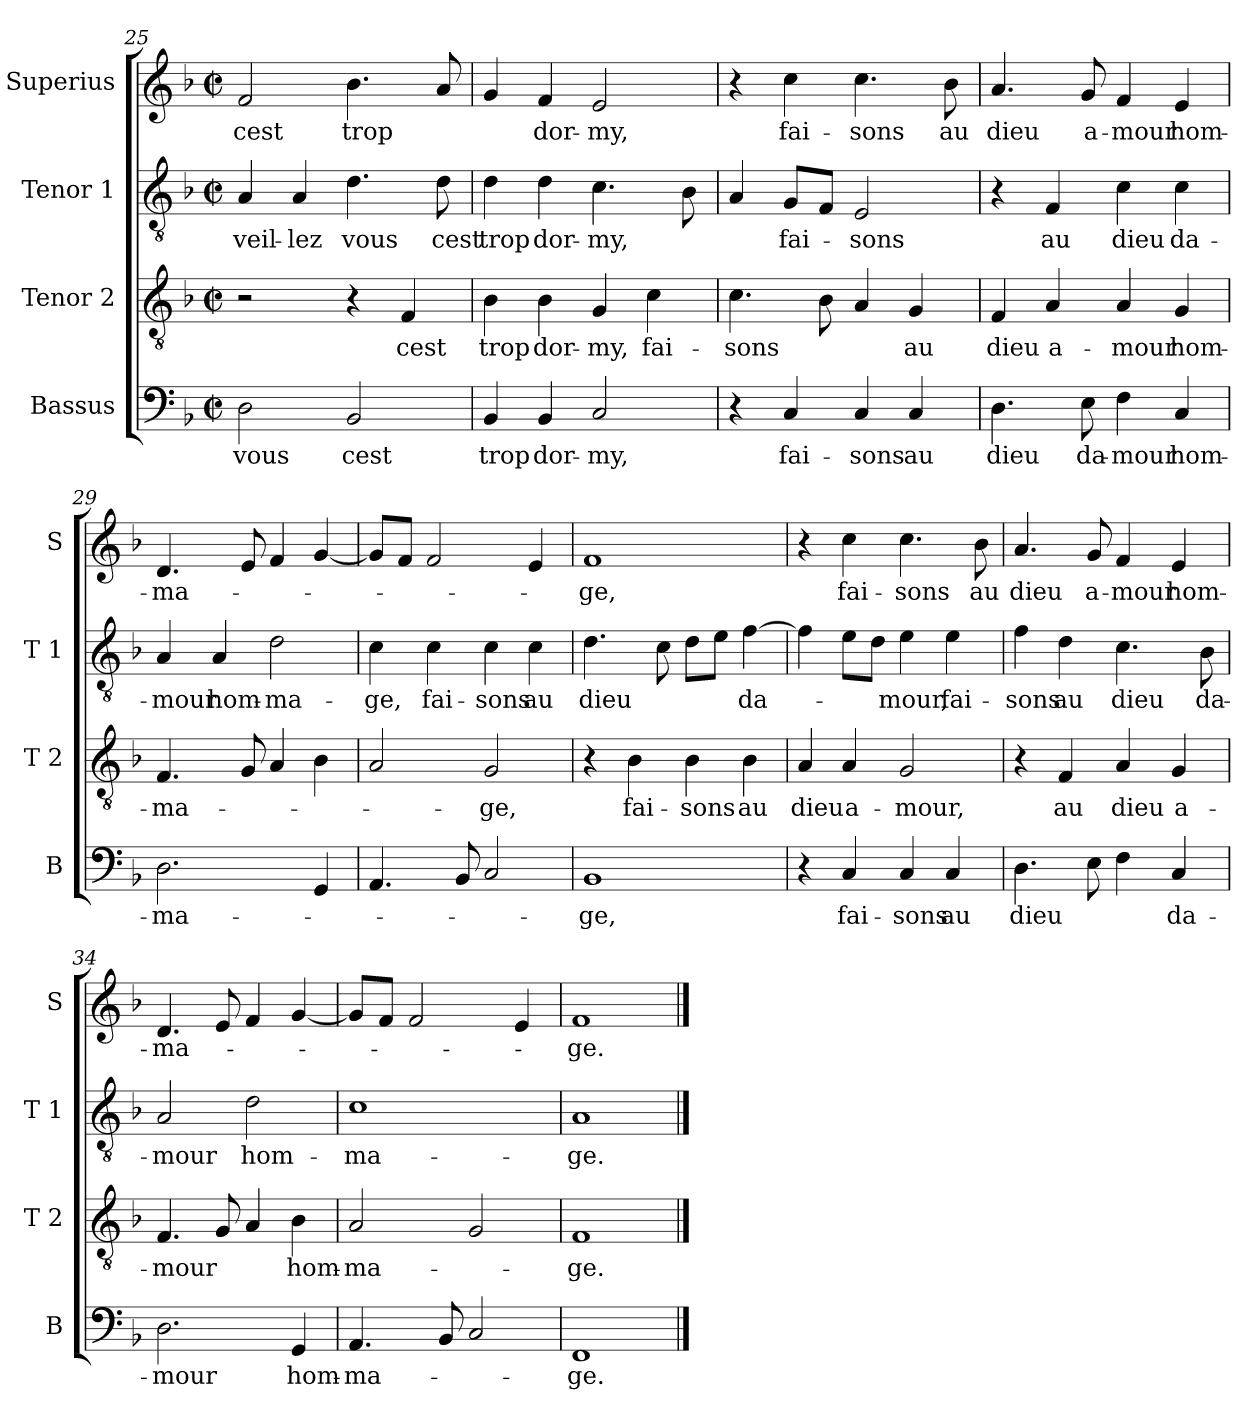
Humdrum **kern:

**kern	**text	**kern	**text	**kern	**text	**kern	**text
*part4	*part4	*part3	*part3	*part2	*part2	*part1	*part1
*staff4	*staff4	*staff3	*staff3	*staff2	*staff2	*staff1	*staff1
*I"Bassus	*	*I"Tenor 2	*	*I"Tenor 1	*	*I"Superius	*
*I'B	*	*I'T 2	*	*I'T 1	*	*I'S	*
!!LO:LB:g=z
*clefF4	*	*clefGv2	*	*clefGv2	*	*clefG2	*
*k[b-]	*	*k[b-]	*	*k[b-]	*	*k[b-]	*
*F:	*	*F:	*	*F:	*	*F:	*
*M2/2	*	*M2/2	*	*M2/2	*	*M2/2	*
*met(c|)	*	*met(c|)	*	*met(c|)	*	*met(c|)	*
=25	=25	=25	=25	=25	=25	=25	=25
!	!LO:LY:b	!	!	!	!LO:LY:b	!	!LO:LY:b
2D\	vous	2r	.	4A/	-veil-	2f/	cest
!	!	!	!	!	!LO:LY:b	!	!
.	.	.	.	4A/	-lez	.	.
!	!LO:LY:b	!	!	!	!LO:LY:b	!	!LO:LY:b
2BB-/	cest	4r	.	4.d\	vous	4.b-\	trop
!	!	!	!LO:LY:b	!	!	!	!
.	.	4F/	cest	.	.	.	.
!	!	!	!	!	!LO:LY:b	!	!
.	.	.	.	8d\	cest	8a/	.
=26	=26	=26	=26	=26	=26	=26	=26
!	!LO:LY:b	!	!LO:LY:b	!	!LO:LY:b	!	!
4BB-/	trop	4B-\	trop	4d\	trop	4g/	.
!	!LO:LY:b	!	!LO:LY:b	!	!LO:LY:b	!	!LO:LY:b
4BB-/	dor-	4B-\	dor-	4d\	dor-	4f/	dor-
!	!LO:LY:b	!	!LO:LY:b	!	!LO:LY:b	!	!LO:LY:b
2C/	-my,	4G/	-my,	4.c\	-my,	2e/	-my,
!	!	!	!LO:LY:b	!	!	!	!
.	.	4c\	fai-	.	.	.	.
.	.	.	.	8B-\	.	.	.
=27	=27	=27	=27	=27	=27	=27	=27
!	!	!	!LO:LY:b	!	!	!	!
4r	.	4.c\	-sons	4A/	.	4r	.
!	!LO:LY:b	!	!	!	!LO:LY:b	!	!LO:LY:b
4C/	fai-	.	.	8G/L	fai-	4cc\	fai-
.	.	8B-\	.	8F/J	.	.	.
!	!LO:LY:b	!	!	!	!LO:LY:b	!	!LO:LY:b
4C/	-sons	4A/	.	2E/	-sons	4.cc\	-sons
!	!LO:LY:b	!	!LO:LY:b	!	!	!	!
4C/	au	4G/	au	.	.	.	.
!	!	!	!	!	!	!	!LO:LY:b
.	.	.	.	.	.	8b-\	au
=28	=28	=28	=28	=28	=28	=28	=28
!	!LO:LY:b	!	!LO:LY:b	!	!	!	!LO:LY:b
4.D\	dieu	4F/	dieu	4r	.	4.a/	dieu
!	!	!	!LO:LY:b	!	!LO:LY:b	!	!
.	.	4A/	a-	4F/	au	.	.
!	!LO:LY:b	!	!	!	!	!	!LO:LY:b
8E\	da-	.	.	.	.	8g/	a-
!	!LO:LY:b	!	!LO:LY:b	!	!LO:LY:b	!	!LO:LY:b
4F\	-mour	4A/	-mour	4c\	dieu	4f/	-mour
!	!LO:LY:b	!	!LO:LY:b	!	!LO:LY:b	!	!LO:LY:b
4C/	hom-	4G/	hom-	4c\	da-	4e/	hom-
=29	=29	=29	=29	=29	=29	=29	=29
!	!LO:LY:b	!	!LO:LY:b	!	!LO:LY:b	!	!LO:LY:b
2.D\	-ma-	4.F/	-ma-	4A/	-mour	4.d/	-ma-
!	!	!	!	!	!LO:LY:b	!	!
.	.	.	.	4A/	hom-	.	.
.	.	8G/	.	.	.	8e/	.
!	!	!	!	!	!LO:LY:b	!	!
.	.	4A/	.	2d\	-ma-	4f/	.
4GG/	.	4B-\	.	.	.	[4g/	.
=30	=30	=30	=30	=30	=30	=30	=30
!	!	!	!	!	!LO:LY:b	!	!
4.AA/	.	2A/	.	4c\	-ge,	8g/L]	.
.	.	.	.	.	.	8f/J	.
!	!	!	!	!	!LO:LY:b	!	!
.	.	.	.	4c\	fai-	2f/	.
8BB-/	.	.	.	.	.	.	.
!	!	!	!LO:LY:b	!	!LO:LY:b	!	!
2C/	.	2G/	-ge,	4c\	-sons	.	.
!	!	!	!	!	!LO:LY:b	!	!
.	.	.	.	4c\	au	4e/	.
!!LO:LB:g=z
=31	=31	=31	=31	=31	=31	=31	=31
!	!LO:LY:b	!	!	!	!LO:LY:b	!	!LO:LY:b
1BB-	-ge,	4r	.	4.d\	dieu	1f	-ge,
!	!	!	!LO:LY:b	!	!	!	!
.	.	4B-\	fai-	.	.	.	.
.	.	.	.	8c\	.	.	.
!	!	!	!LO:LY:b	!	!	!	!
.	.	4B-\	-sons	8d\L	.	.	.
.	.	.	.	8e\J	.	.	.
!	!	!	!LO:LY:b	!	!LO:LY:b	!	!
.	.	4B-\	au	[4f\	da-	.	.
=32	=32	=32	=32	=32	=32	=32	=32
!	!	!	!LO:LY:b	!	!	!	!
4r	.	4A/	dieu	4f\]	.	4r	.
!	!LO:LY:b	!	!LO:LY:b	!	!	!	!LO:LY:b
4C/	fai-	4A/	a-	8e\L	.	4cc\	fai-
.	.	.	.	8d\J	.	.	.
!	!LO:LY:b	!	!LO:LY:b	!	!LO:LY:b	!	!LO:LY:b
4C/	-sons	2G/	-mour,	4e\	-mour,	4.cc\	-sons
!	!LO:LY:b	!	!	!	!LO:LY:b	!	!
4C/	au	.	.	4e\	fai-	.	.
!	!	!	!	!	!	!	!LO:LY:b
.	.	.	.	.	.	8b-\	au
=33	=33	=33	=33	=33	=33	=33	=33
!	!LO:LY:b	!	!	!	!LO:LY:b	!	!LO:LY:b
4.D\	dieu	4r	.	4f\	-sons	4.a/	dieu
!	!	!	!LO:LY:b	!	!LO:LY:b	!	!
.	.	4F/	au	4d\	au	.	.
!	!	!	!	!	!	!	!LO:LY:b
8E\	.	.	.	.	.	8g/	a-
!	!	!	!LO:LY:b	!	!LO:LY:b	!	!LO:LY:b
4F\	.	4A/	dieu	4.c\	dieu	4f/	-mour
!	!LO:LY:b	!	!LO:LY:b	!	!	!	!LO:LY:b
4C/	da-	4G/	a-	.	.	4e/	hom-
!	!	!	!	!	!LO:LY:b	!	!
.	.	.	.	8B-\	da-	.	.
=34	=34	=34	=34	=34	=34	=34	=34
!	!LO:LY:b	!	!LO:LY:b	!	!LO:LY:b	!	!LO:LY:b
2.D\	-mour	4.F/	-mour	2A/	-mour	4.d/	-ma-
.	.	8G/	.	.	.	8e/	.
!	!	!	!	!	!LO:LY:b	!	!
.	.	4A/	.	2d\	hom-	4f/	.
!	!LO:LY:b	!	!LO:LY:b	!	!	!	!
4GG/	hom-	4B-\	hom-	.	.	[4g/	.
=35	=35	=35	=35	=35	=35	=35	=35
!	!LO:LY:b	!	!LO:LY:b	!	!LO:LY:b	!	!
4.AA/	-ma-	2A/	-ma-	1c	-ma-	8g/L]	.
.	.	.	.	.	.	8f/J	.
.	.	.	.	.	.	2f/	.
8BB-/	.	.	.	.	.	.	.
2C/	.	2G/	.	.	.	.	.
.	.	.	.	.	.	4e/	.
=36	=36	=36	=36	=36	=36	=36	=36
!	!LO:LY:b	!	!LO:LY:b	!	!LO:LY:b	!	!LO:LY:b
1FF	-ge.	1F	-ge.	1A	-ge.	1f	-ge.
==	==	==	==	==	==	==	==
*-	*-	*-	*-	*-	*-	*-	*-
